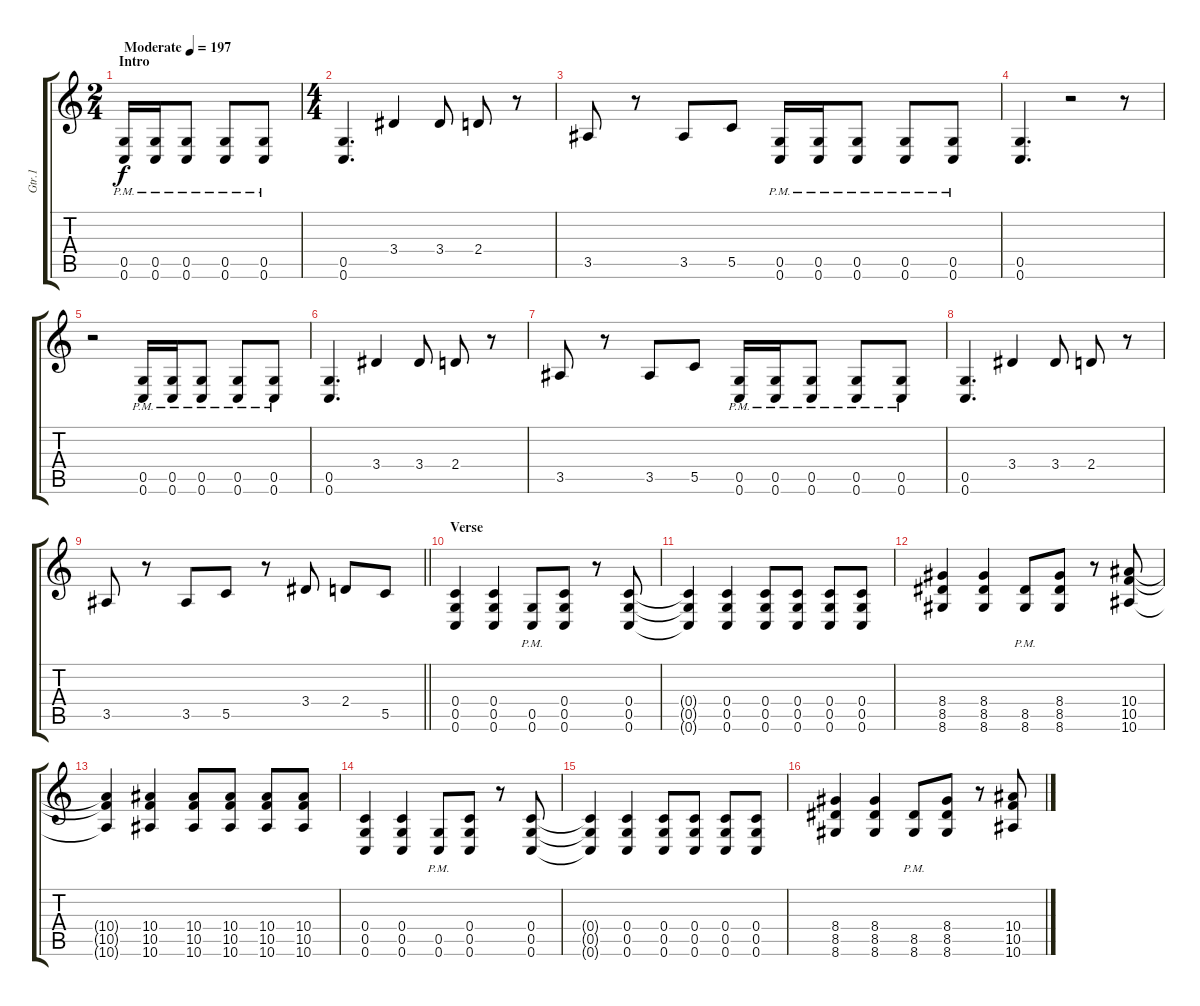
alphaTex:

\track ("Gtr.1" "Gtr.1") {instrument distortionguitar}
\staff {score tabs}
\tuning (D4 A3 F3 C3 G2 C2) {hide}
\ts (2 4)
\section ("" "Intro")
\tempo (197 "Moderate")
\clef g2
\ks c
(0.5{pm} 0.6{pm}).16{dy f instrument distortionguitar} (0.5{pm} 0.6{pm}).16 (0.5{pm} 0.6{pm}).8 (0.5{pm} 0.6{pm}).8 (0.5{pm} 0.6{pm}).8 |
\ts (4 4)
(0.5 0.6).4{d} 3.4.4 3.4.8 2.4.8 r.8 |
3.5.8 r.8 3.5.8 5.5.8 (0.5{pm} 0.6{pm}).16 (0.5{pm} 0.6{pm}).16 (0.5{pm} 0.6{pm}).8 (0.5{pm} 0.6{pm}).8 (0.5{pm} 0.6{pm}).8 |
(0.5 0.6).4{d} r.2 r.8 |
r.2 (0.5{pm} 0.6{pm}).16 (0.5{pm} 0.6{pm}).16 (0.5{pm} 0.6{pm}).8 (0.5{pm} 0.6{pm}).8 (0.5{pm} 0.6{pm}).8 |
(0.5 0.6).4{d} 3.4.4 3.4.8 2.4.8 r.8 |
3.5.8 r.8 3.5.8 5.5.8 (0.5{pm} 0.6{pm}).16 (0.5{pm} 0.6{pm}).16 (0.5{pm} 0.6{pm}).8 (0.5{pm} 0.6{pm}).8 (0.5{pm} 0.6{pm}).8 |
(0.5 0.6).4{d} 3.4.4 3.4.8 2.4.8 r.8 |
\barLineRight lightlight
3.5.8 r.8 3.5.8 5.5.8 r.8 3.4.8 2.4.8 5.5.8 |
\section ("" "Verse")
(0.4 0.5 0.6).4{volume 10} (0.4 0.5 0.6).4 (0.5{pm} 0.6{pm}).8 (0.4 0.5 0.6).8 r.8 (0.4 0.5 0.6).8 |
(0.4{t} 0.5{t} 0.6{t}).4 (0.4 0.5 0.6).4 (0.4 0.5 0.6).8 (0.4 0.5 0.6).8 (0.4 0.5 0.6).8 (0.4 0.5 0.6).8 |
(8.4 8.5 8.6).4 (8.4 8.5 8.6).4 (8.5{pm} 8.6{pm}).8 (8.4 8.5 8.6).8 r.8 (10.4 10.5 10.6).8 |
(10.4{t} 10.5{t} 10.6{t}).4 (10.4 10.5 10.6).4 (10.4 10.5 10.6).8 (10.4 10.5 10.6).8 (10.4 10.5 10.6).8 (10.4 10.5 10.6).8 |
(0.4 0.5 0.6).4 (0.4 0.5 0.6).4 (0.5{pm} 0.6{pm}).8 (0.4 0.5 0.6).8 r.8 (0.4 0.5 0.6).8 |
(0.4{t} 0.5{t} 0.6{t}).4 (0.4 0.5 0.6).4 (0.4 0.5 0.6).8 (0.4 0.5 0.6).8 (0.4 0.5 0.6).8 (0.4 0.5 0.6).8 |
(8.4 8.5 8.6).4 (8.4 8.5 8.6).4 (8.5{pm} 8.6{pm}).8 (8.4 8.5 8.6).8 r.8 (10.4 10.5 10.6).8
